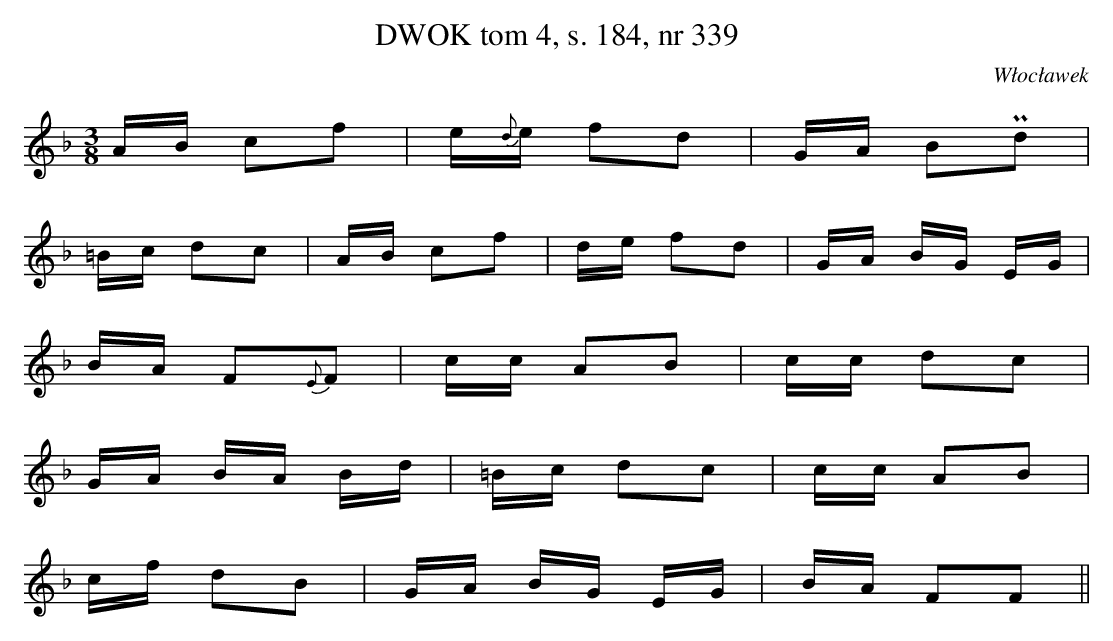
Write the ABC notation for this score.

X:1
T: DWOK tom 4, s. 184, nr 339
O: Włocławek
L: 1/16
M: 3/8
K: F
AB c2f2 | e{d}e f2d2 | GA B2Pd2 |
=Bc d2c2 | AB c2f2 | de f2d2 | GA BG EG |
BA F2{E}F2 | cc A2B2 | cc d2c2 |
GA BA Bd | =Bc d2c2 | cc A2B2 |
cf d2B2 | GA BG EG | BA F2F2 ||
